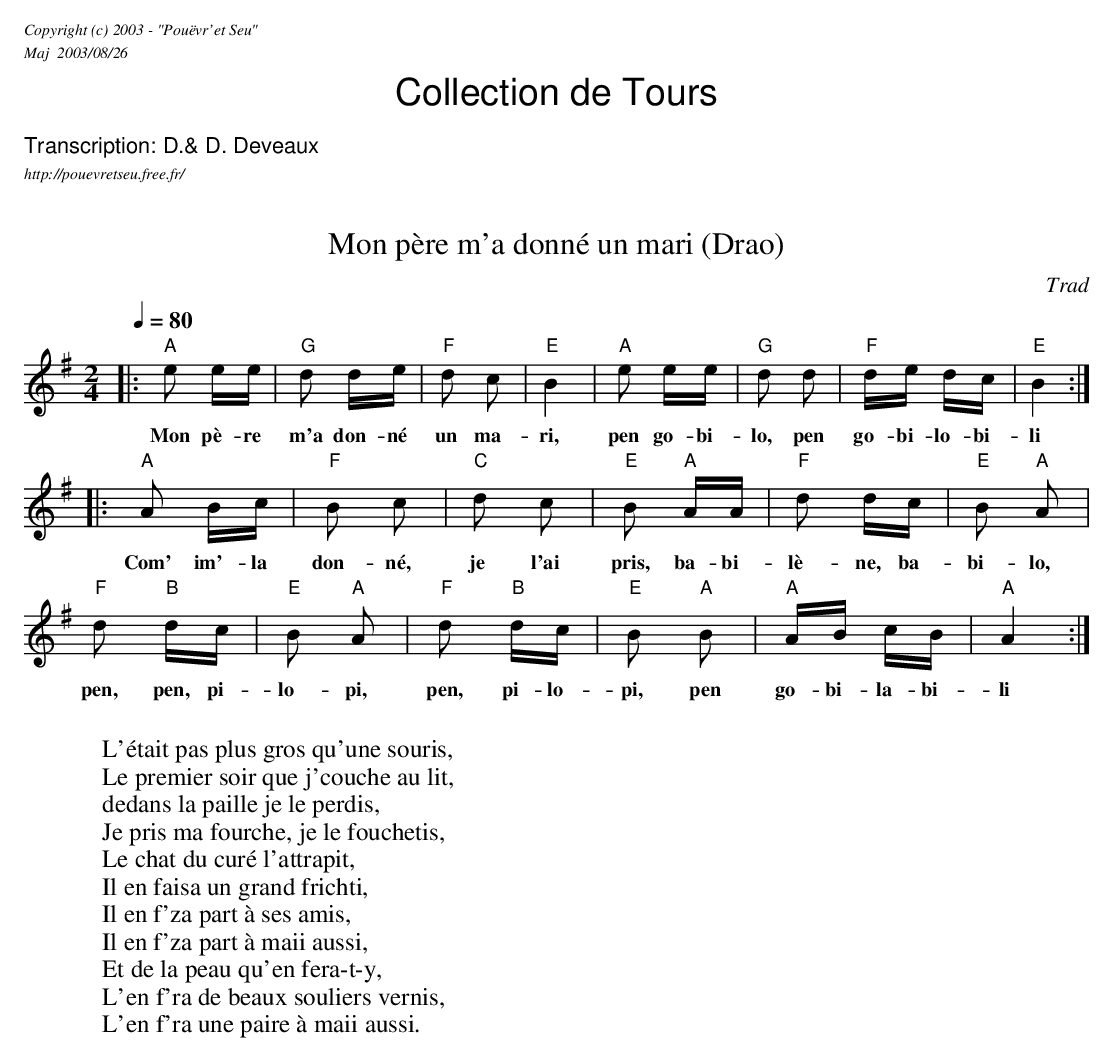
X:1
T: Mon père m'a donné un mari (Drao)
C: Trad
M: 2/4
Q: 1/4=80
K: G
|: "A"e2 ee | "G"d2 de | "F"d2 c2 | "E"B4 | "A"e2 ee | "G"d2 d2 | "F"de dc | "E"B4 :|
w: Mon pè-re m'a don-né un ma-ri, pen go-bi-lo, pen go-bi-lo-bi-li
|: "A"A2 Bc | "F"B2 c2 | "C"d2 c2 | "E"B2 "A"AA | "F"d2 dc | "E"B2 "A"A2 |
w: Com' im'-la don-né, je l'ai pris, ba-bi-lè-ne, ba-bi-lo, pen, pen, pi-pi-lo,
   "F"d2 "B"dc | "E"B2 "A"A2 | "F"d2 "B"dc | "E"B2 "A"B2 | "A"AB cB | "A"A4 :|
w: pen, pen, pi-lo-pi, pen, pi-lo-pi, pen go-bi-la-bi-li
W:
W: L'était pas plus gros qu'une souris,
W: Le premier soir que j'couche au lit,
W: dedans la paille je le perdis,
W: Je pris ma fourche, je le fouchetis,
W: Le chat du curé l'attrapit,
W: Il en faisa un grand frichti,
W: Il en f'za part à ses amis,
W: Il en f'za part à maii aussi,
W: Et de la peau qu'en fera-t-y,
W: L'en f'ra de beaux souliers vernis,
W: L'en f'ra une paire à maii aussi.
